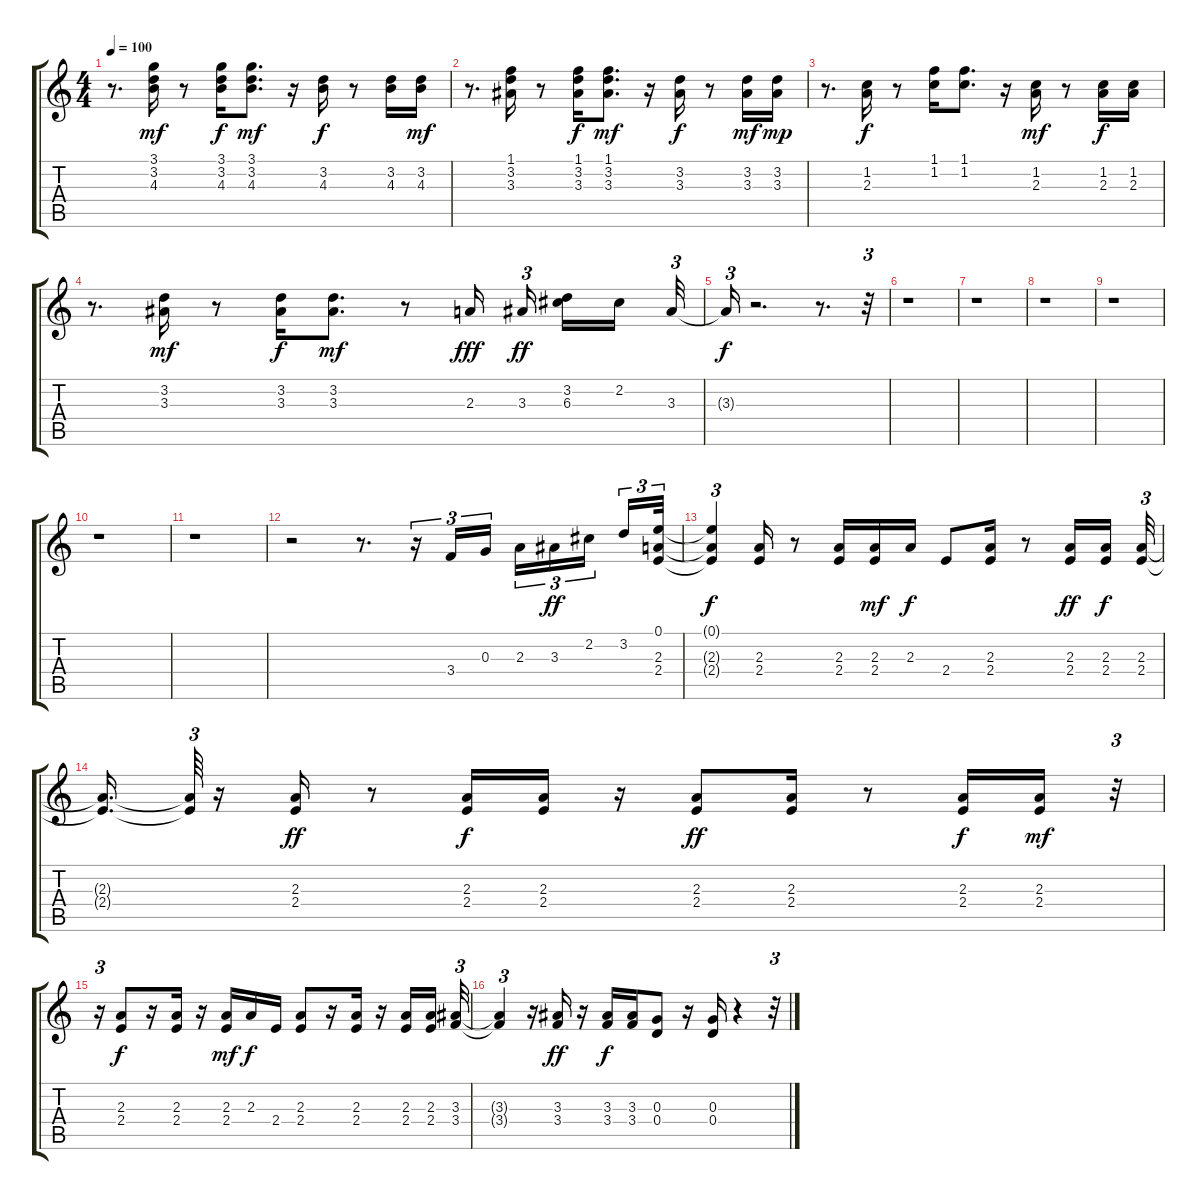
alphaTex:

\track "" {instrument acousticguitarnylon}
\staff {score tabs}
\tuning (E4 B3 G3 D3 A2 E2) {hide}
\ts (4 4)
\tempo 100
\clef g2
\ks c
r.8{d dy f} (3.1 3.2 4.3).16{dy mf} r.8 (3.1 3.2 4.3).16{dy f} (3.1 3.2 4.3).8{d dy mf} r.16 (3.2 4.3).16{dy f} r.8 (3.2 4.3).16 (3.2 4.3).16{dy mf} |
r.8{d} (1.1 3.2 3.3).16 r.8 (1.1 3.2 3.3).16{dy f} (1.1 3.2 3.3).8{d dy mf} r.16 (3.2 3.3).16{dy f} r.8 (3.2 3.3).16{dy mf} (3.2 3.3).16{dy mp} |
r.8{d} (1.2 2.3).16{dy f} r.8 (1.1 1.2).16 (1.1 1.2).8{d} r.16 (1.2 2.3).16{dy mf} r.8 (1.2 2.3).16{dy f} (1.2 2.3).16 |
r.8{d} (3.2 3.3).16{dy mf} r.8 (3.2 3.3).16{dy f} (3.2 3.3).8{d dy mf} r.8 2.3.16{dy fff beam splitsecondary} 3.3.16{tu (3 2) dy ff beam splitsecondary} (3.2 6.3).16 2.2.16{beam splitsecondary} 3.3.32{tu (3 2)} |
3.3{t}.16{tu (3 2) dy f} r.2{d} r.8{d} r.32{tu (3 2)} |
r.1 |
r.1 |
r.1 |
r.1 |
r.1 |
r.1 |
r.2 r.8{d} r.16{tu (3 2)} 3.4.16{tu (3 2)} 0.3.16{tu (3 2) beam splitsecondary} 2.3.16{tu (3 2)} 3.3.16{tu (3 2) dy ff} 2.2.16{tu (3 2) beam splitsecondary} 3.2.16{tu (3 2)} (0.1 2.3 2.4).32{tu (3 2)} |
(0.1{t} 2.3{t} 2.4{t}).4{tu (3 2) dy f} (2.3 2.4).16 r.8 (2.3 2.4).16 (2.3 2.4).16{dy mf} 2.3.16{dy f} 2.4.8 (2.3 2.4).16 r.8 (2.3 2.4).16{dy ff} (2.3 2.4).16{dy f beam splitsecondary} (2.3 2.4).32{tu (3 2)} |
(2.3{t} 2.4{t}).16{d} (2.3{t} 2.4{t}).64{tu (3 2)} r.16 (2.3 2.4).16{dy ff} r.8 (2.3 2.4).16{dy f} (2.3 2.4).16 r.16 (2.3 2.4).8{dy ff} (2.3 2.4).16 r.8 (2.3 2.4).16{dy f} (2.3 2.4).16{dy mf} r.32{tu (3 2)} |
r.16{tu (3 2)} (2.3 2.4).8{dy f} r.16 (2.3 2.4).16 r.16 (2.3 2.4).16{dy mf} 2.3.16{dy f} 2.4.16 (2.3 2.4).8 r.16 (2.3 2.4).16 r.16 (2.3 2.4).16 (2.3 2.4).16{beam splitsecondary} (3.3 3.4).32{tu (3 2)} |
(3.3{t} 3.4{t}).4{tu (3 2)} r.16 (3.3 3.4).16{dy ff} r.16 (3.3 3.4).16{dy f} (3.3 3.4).16 (0.3 0.4).8 r.16 (0.3 0.4).16 r.4 r.32{tu (3 2)}
